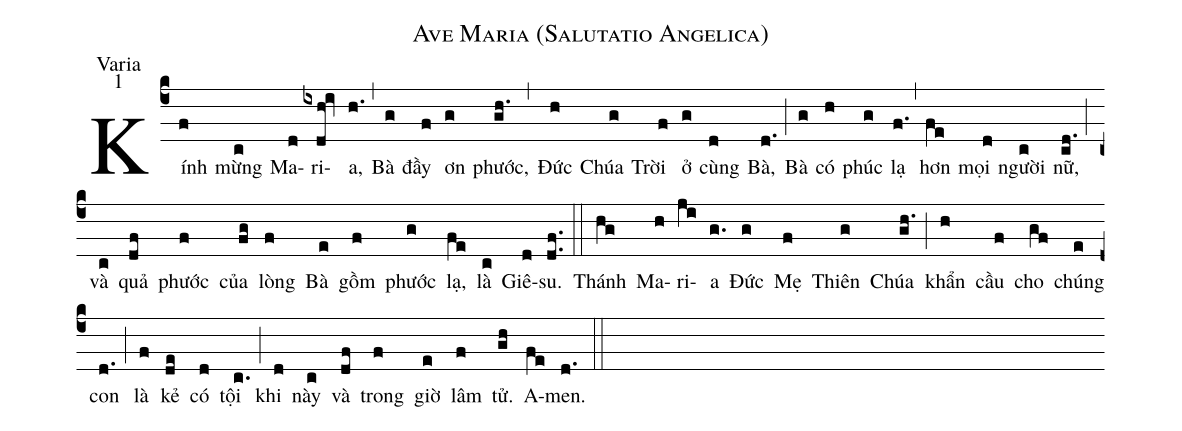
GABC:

name:Ave Maria (Salutatio Angelica);
office-part:Varia;
mode:1;
%%
(c4)Kính(f) mừng(c) Ma(d)ri(ixdh!iv)a,(h.) (,) Bà(g) đầy(f) ơn(g) phước,(gh.) (,) Đức(h) Chúa(g) Trời(f) ở(g) cùng(d) Bà,(d.) (;) Bà(g) có(h) phúc(g) lạ(f.) (,) hơn(fe) mọi(d) người(c) nữ,(cd.) (;) và(c) quả(df) phước(f) của(fg) lòng(f) Bà(e) gồm(f) phước(g) lạ,(fe) là(c) Giê(d)su.(df..) (::) Thánh(hg) Ma(h)ri(ji)a(g.) Đức(g) Mẹ(f) Thiên(g) Chúa(gh.) (;) khẩn(h) cầu(f) cho(gf) chúng(e) con(d.) (;) là(f) kẻ(de) có(d) tội(c.) (;) khi(d) này(c) và(df) trong(f) giờ(e) lâm(f) tử.(gh) A(fe)men.(d.::)
